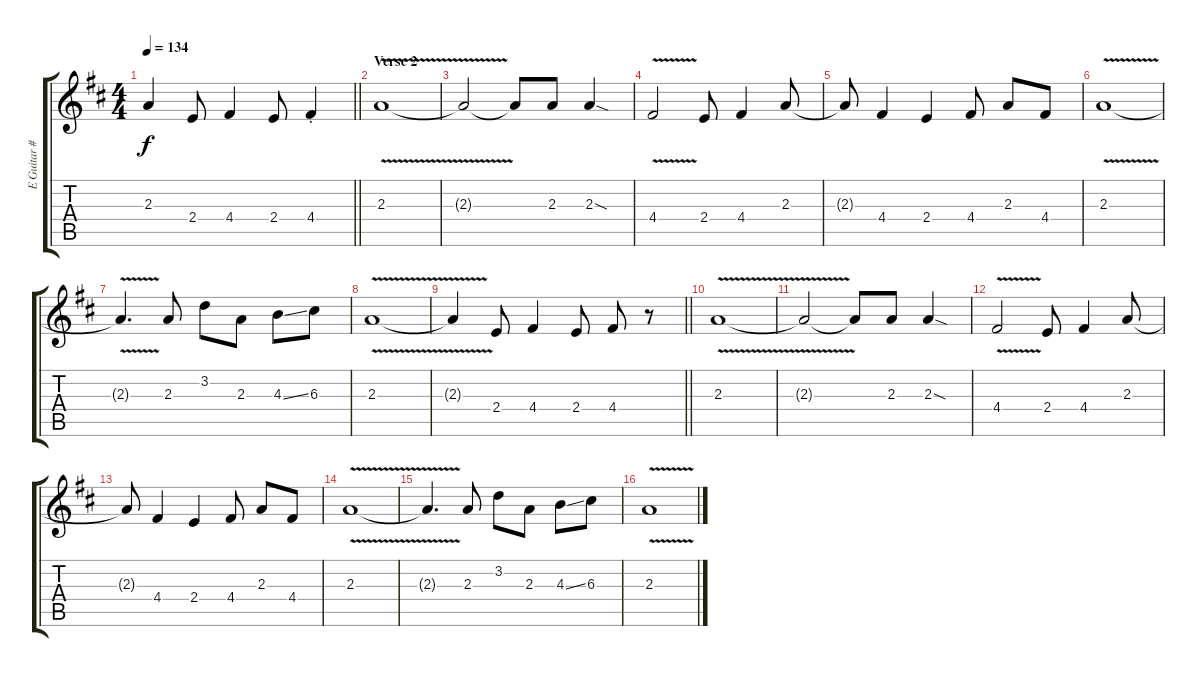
\track ("E Guitar #2" "E Guitar #") {instrument electricguitarjazz}
\staff {score tabs}
\tuning (E4 B3 G3 D3 A2 E2) {hide}
\ts (4 4)
\tempo 134
\clef g2
\barLineRight lightlight
\ks d
2.3{t}.4{dy f} 2.4.8 4.4.4 2.4.8 4.4{st}.4 |
\section ("" "Verse 2")
2.3{v}.1 |
2.3{t}.2 2.3{t}.8 2.3.8 2.3{sod}.4 |
4.4{v}.2 2.4.8 4.4.4 2.3.8 |
2.3{t}.8 4.4.4 2.4.4 4.4.8 2.3.8 4.4.8 |
2.3{v}.1 |
2.3{t}.4{d} 2.3.8 3.2.8 2.3.8 4.3{ss}.8 6.3.8 |
2.3{v}.1 |
\barLineRight lightlight
2.3{t}.4 2.4.8 4.4.4 2.4.8 4.4.8 r.8 |
2.3{v}.1 |
2.3{t}.2 2.3{t}.8 2.3.8 2.3{sod}.4 |
4.4{v}.2 2.4.8 4.4.4 2.3.8 |
2.3{t}.8 4.4.4 2.4.4 4.4.8 2.3.8 4.4.8 |
2.3{v}.1 |
2.3{t}.4{d} 2.3.8 3.2.8 2.3.8 4.3{ss}.8 6.3.8 |
2.3{v}.1
